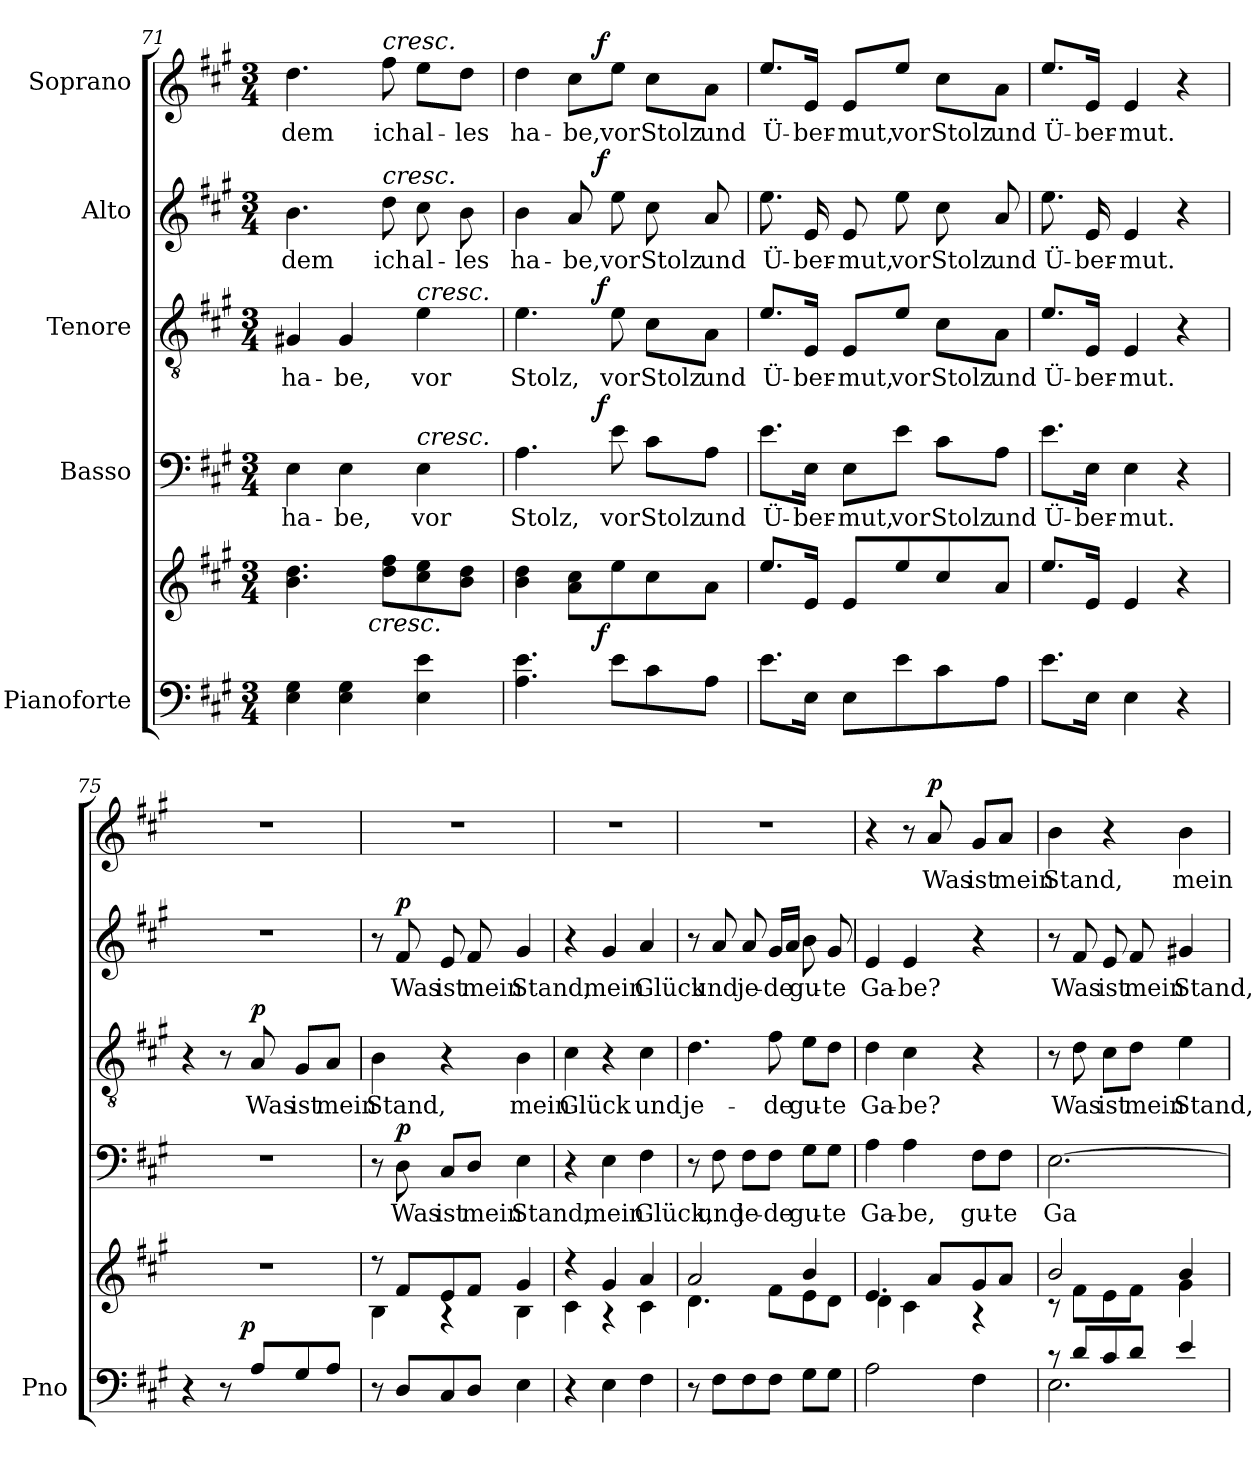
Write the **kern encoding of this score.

**kern	**kern	**dynam	**kern	**text	**dynam	**kern	**text	**dynam	**kern	**text	**dynam	**kern	**text	**dynam
*part5	*part5	*part5	*part4	*part4	*part4	*part3	*part3	*part3	*part2	*part2	*part2	*part1	*part1	*part1
*staff6	*staff5	*staff5/6	*staff4	*staff4	*staff4	*staff3	*staff3	*staff3	*staff2	*staff2	*staff2	*staff1	*staff1	*staff1
*I"Pianoforte	*	*	*I"Basso	*	*	*I"Tenore	*	*	*I"Alto	*	*	*I"Soprano	*	*
*I'Pno	*	*	*	*	*	*	*	*	*	*	*	*	*	*
*clefF4	*clefG2	*	*clefF4	*	*	*clefGv2	*	*	*clefG2	*	*	*clefG2	*	*
*k[f#c#g#]	*k[f#c#g#]	*	*k[f#c#g#]	*	*	*k[f#c#g#]	*	*	*k[f#c#g#]	*	*	*k[f#c#g#]	*	*
*A:	*A:	*	*A:	*	*	*A:	*	*	*A:	*	*	*A:	*	*
*M3/4	*M3/4	*	*M3/4	*	*	*M3/4	*	*	*M3/4	*	*	*M3/4	*	*
=71	=71	=71	=71	=71	=71	=71	=71	=71	=71	=71	=71	=71	=71	=71
!	!	!	!	!LO:LY:b	!	!	!LO:LY:b	!	!	!LO:LY:b	!	!	!LO:LY:b	!
*	*^	*	*	*	*	*	*	*	*	*	*	*	*	*
4E\ 4G#\	4.b\ 4.dd\	4ryy	.	4E\	ha-	.	4G#X/	ha-	.	4.b\	dem	.	4.dd\	dem	.
!	!	!	!	!	!LO:LY:b	!	!	!LO:LY:b	!	!	!	!	!	!	!
4E\ 4G#\	.	16.ryy	.	4E\	-be,	.	4G#/	-be,	.	.	.	.	.	.	.
!	!	!LO:TX:b:i:t=cresc.	!	!	!	!	!	!	!	!	!	!	!	!	!
.	.	4ryy	.	.	.	.	.	.	.	.	.	.	.	.	.
!	!	!	!	!	!	!	!	!	!	!	!	!	!LO:TX:a:i:t=cresc.	!	!
!	!	!	!	!	!	!	!	!	!	!LO:TX:a:i:t=cresc.	!	!	!	!	!
!	!	!	!	!	!	!	!	!	!	!	!LO:LY:b	!	!	!LO:LY:b	!
.	8dd\ 8ff#\L	.	.	.	.	.	.	.	.	8dd\	ich	.	8ff#\	ich	.
!	!	!	!	!	!	!	!LO:TX:a:i:t=cresc.	!	!	!	!	!	!	!	!
!	!	!	!	!LO:TX:a:i:t=cresc.	!	!	!	!	!	!	!	!	!	!	!
!	!	!	!	!	!LO:LY:b	!	!	!LO:LY:b	!	!	!LO:LY:b	!	!	!LO:LY:b	!
4E\ 4e\	8cc#\ 8ee\	.	.	4E\	vor	.	4e\	vor	.	8cc#\	al-	.	8ee\L	al-	.
.	.	8ryy	.	.	.	.	.	.	.	.	.	.	.	.	.
!	!	!	!	!	!	!	!	!	!	!	!LO:LY:b	!	!	!LO:LY:b	!
.	8b\ 8dd\J	.	.	.	.	.	.	.	.	8b\	-les	.	8dd\J	-les	.
.	.	32ryy	.	.	.	.	.	.	.	.	.	.	.	.	.
!!LO:LB:g=z
=72	=72	=72	=72	=72	=72	=72	=72	=72	=72	=72	=72	=72	=72	=72	=72
!	!	!	!	!	!LO:LY:b	!	!	!LO:LY:b	!	!	!LO:LY:b	!	!	!LO:LY:b	!
*^	*v	*v	*	*^	*	*	*^	*	*	*^	*	*	*^	*	*
4.A\ 4.e\	4ryy	4b\ 4dd\	.	4.A\	4ryy	Stolz,	.	4.e\	4ryy	Stolz,	.	4b\	4ryy	ha-	.	4dd\	4ryy	ha-	.
!	!	!	!	!	!	!	!	!	!	!	!	!	!	!LO:LY:b	!	!	!	!LO:LY:b	!
.	16.ryy	8a\ 8cc#\L	.	.	16.ryy	.	.	.	16.ryy	.	.	8a/	16.ryy	-be,	.	8cc#\L	16.ryy	-be,	.
!	!	!	!LO:DY:a=2	!	!	!	!LO:DY:a	!	!	!	!LO:DY:a	!	!	!	!LO:DY:a	!	!	!	!LO:DY:a
.	4ryy	.	f	.	4ryy	.	f	.	4ryy	.	f	.	4ryy	.	f	.	4ryy	.	f
!	!	!	!	!	!	!LO:LY:b	!	!	!	!LO:LY:b	!	!	!	!LO:LY:b	!	!	!	!LO:LY:b	!
8e\L	.	8ee\	.	8e\	.	vor	.	8e\	.	vor	.	8ee\	.	vor	.	8ee\J	.	vor	.
!	!	!	!	!	!	!LO:LY:b	!	!	!	!LO:LY:b	!	!	!	!LO:LY:b	!	!	!	!LO:LY:b	!
8c#\	.	8cc#\	.	8c#\L	.	Stolz	.	8c#\L	.	Stolz	.	8cc#\	.	Stolz	.	8cc#\L	.	Stolz	.
.	8ryy	.	.	.	8ryy	.	.	.	8ryy	.	.	.	8ryy	.	.	.	8ryy	.	.
!	!	!	!	!	!	!LO:LY:b	!	!	!	!LO:LY:b	!	!	!	!LO:LY:b	!	!	!	!LO:LY:b	!
8A\J	.	8a\J	.	8A\J	.	und	.	8A\J	.	und	.	8a/	.	und	.	8a\J	.	und	.
.	32ryy	.	.	.	32ryy	.	.	.	32ryy	.	.	.	32ryy	.	.	.	32ryy	.	.
=73	=73	=73	=73	=73	=73	=73	=73	=73	=73	=73	=73	=73	=73	=73	=73	=73	=73	=73	=73
!	!	!	!	!	!	!LO:LY:b	!	!	!	!LO:LY:b	!	!	!	!LO:LY:b	!	!	!	!LO:LY:b	!
*	*	*	*	*v	*v	*	*	*	*	*	*	*v	*v	*	*	*v	*v	*	*
*v	*v	*	*	*	*	*	*v	*v	*	*	*	*	*	*	*	*
8.e\L	8.ee/L	.	8.e\L	Ü-	.	8.e/L	Ü-	.	8.ee\	Ü-	.	8.ee/L	Ü-	.
!	!	!	!	!LO:LY:b	!	!	!LO:LY:b	!	!	!LO:LY:b	!	!	!LO:LY:b	!
16E\Jk	16e/Jk	.	16E\Jk	-ber-	.	16E/Jk	-ber-	.	16e/	-ber-	.	16e/Jk	-ber-	.
!	!	!	!	!LO:LY:b	!	!	!LO:LY:b	!	!	!LO:LY:b	!	!	!LO:LY:b	!
8E\L	8e/L	.	8E\L	-mut,	.	8E/L	-mut,	.	8e/	-mut,	.	8e/L	-mut,	.
!	!	!	!	!LO:LY:b	!	!	!LO:LY:b	!	!	!LO:LY:b	!	!	!LO:LY:b	!
8e\	8ee/	.	8e\J	vor	.	8e/J	vor	.	8ee\	vor	.	8ee/J	vor	.
!	!	!	!	!LO:LY:b	!	!	!LO:LY:b	!	!	!LO:LY:b	!	!	!LO:LY:b	!
8c#\	8cc#/	.	8c#\L	Stolz	.	8c#\L	Stolz	.	8cc#\	Stolz	.	8cc#\L	Stolz	.
!	!	!	!	!LO:LY:b	!	!	!LO:LY:b	!	!	!LO:LY:b	!	!	!LO:LY:b	!
8A\J	8a/J	.	8A\J	und	.	8A\J	und	.	8a/	und	.	8a\J	und	.
=74	=74	=74	=74	=74	=74	=74	=74	=74	=74	=74	=74	=74	=74	=74
!	!	!	!	!LO:LY:b	!	!	!LO:LY:b	!	!	!LO:LY:b	!	!	!LO:LY:b	!
8.e\L	8.ee/L	.	8.e\L	Ü-	.	8.e/L	Ü-	.	8.ee\	Ü-	.	8.ee/L	Ü-	.
!	!	!	!	!LO:LY:b	!	!	!LO:LY:b	!	!	!LO:LY:b	!	!	!LO:LY:b	!
16E\Jk	16e/Jk	.	16E\Jk	-ber-	.	16E/Jk	-ber-	.	16e/	-ber-	.	16e/Jk	-ber-	.
!	!	!	!	!LO:LY:b	!	!	!LO:LY:b	!	!	!LO:LY:b	!	!	!LO:LY:b	!
4E\	4e/	.	4E\	-mut.	.	4E/	-mut.	.	4e/	-mut.	.	4e/	-mut.	.
4r	4r	.	4r	.	.	4r	.	.	4r	.	.	4r	.	.
=75	=75	=75	=75	=75	=75	=75	=75	=75	=75	=75	=75	=75	=75	=75
!	!LO:N:vis=1	!	!LO:N:vis=1	!	!	!	!	!	!LO:N:vis=1	!	!	!LO:N:vis=1	!	!
*^	*	*	*	*	*	*	*	*	*	*	*	*	*	*
4r	4ryy	2.r	.	2.r	.	.	4r	.	.	2.r	.	.	2.r	.	.
8r	16.ryy	.	.	.	.	.	8r	.	.	.	.	.	.	.	.
!	!	!	!LO:DY:a=2	!	!	!	!	!	!	!	!	!	!	!	!
.	4ryy	.	p	.	.	.	.	.	.	.	.	.	.	.	.
!	!	!	!	!	!	!	!	!LO:LY:b	!LO:DY:a	!	!	!	!	!	!
8A/L	.	.	.	.	.	.	8A/	Was	p	.	.	.	.	.	.
!	!	!	!	!	!	!	!	!LO:LY:b	!	!	!	!	!	!	!
8G#/	.	.	.	.	.	.	8G#/L	ist	.	.	.	.	.	.	.
.	8ryy	.	.	.	.	.	.	.	.	.	.	.	.	.	.
!	!	!	!	!	!	!	!	!LO:LY:b	!	!	!	!	!	!	!
8A/J	.	.	.	.	.	.	8A/J	mein	.	.	.	.	.	.	.
.	32ryy	.	.	.	.	.	.	.	.	.	.	.	.	.	.
!!LO:PB:g=z
=76	=76	=76	=76	=76	=76	=76	=76	=76	=76	=76	=76	=76	=76	=76	=76
*	*	*^	*	*	*	*	*	*	*	*	*	*	*	*	*
!	!	!	!	!	!	!	!	!	!LO:LY:b	!	!	!	!	!	!	!
*v	*v	*	*	*	*	*	*	*	*	*	*	*	*	*	*	*
8r	8r	4B\	.	8r	.	.	4B\	Stand,	.	8r	.	.	2.r	.	.
!	!	!	!	!	!LO:LY:b	!LO:DY:a	!	!	!	!	!LO:LY:b	!LO:DY:a	!	!	!
8D/L	8f#/L	.	.	8D\	Was	p	.	.	.	8f#/	Was	p	.	.	.
!	!	!	!	!	!LO:LY:b	!	!	!	!	!	!LO:LY:b	!	!	!	!
8C#/	8e/	4rG	.	8C#/L	ist	.	4r	.	.	8e/	ist	.	.	.	.
!	!	!	!	!	!LO:LY:b	!	!	!	!	!	!LO:LY:b	!	!	!	!
8D/J	8f#/J	.	.	8D/J	mein	.	.	.	.	8f#/	mein	.	.	.	.
!	!	!	!	!	!LO:LY:b	!	!	!LO:LY:b	!	!	!LO:LY:b	!	!	!	!
4E\	4g#/	4B\	.	4E\	Stand,	.	4B\	mein	.	4g#/	Stand,	.	.	.	.
=77	=77	=77	=77	=77	=77	=77	=77	=77	=77	=77	=77	=77	=77	=77	=77
!	!	!	!	!	!	!	!	!LO:LY:b	!	!	!	!	!	!	!
4r	4r	4c#\	.	4r	.	.	4c#\	Glück	.	4r	.	.	2.r	.	.
!	!	!	!	!	!LO:LY:b	!	!	!	!	!	!LO:LY:b	!	!	!	!
4E\	4g#/	4rA	.	4E\	mein	.	4r	.	.	4g#/	mein	.	.	.	.
!	!	!	!	!	!LO:LY:b	!	!	!LO:LY:b	!	!	!LO:LY:b	!	!	!	!
4F#\	4a/	4c#\	.	4F#\	Glück,	.	4c#\	und	.	4a/	Glück	.	.	.	.
=78	=78	=78	=78	=78	=78	=78	=78	=78	=78	=78	=78	=78	=78	=78	=78
!	!	!	!	!	!	!	!	!LO:LY:b	!	!	!	!	!	!	!
8r	2a/	4.d\	.	8r	.	.	4.d\	je-	.	8r	.	.	2.r	.	.
!	!	!	!	!	!LO:LY:b	!	!	!	!	!	!LO:LY:b	!	!	!	!
8F#\L	.	.	.	8F#\	und	.	.	.	.	8a/	und	.	.	.	.
!	!	!	!	!	!LO:LY:b	!	!	!	!	!	!LO:LY:b	!	!	!	!
8F#\	.	.	.	8F#\L	je-	.	.	.	.	8a/	je-	.	.	.	.
!	!	!	!	!	!LO:LY:b	!	!	!LO:LY:b	!	!	!LO:LY:b	!	!	!	!
8F#\J	.	8f#\L	.	8F#\J	-de	.	8f#\	-de	.	16g#/LL	-de	.	.	.	.
.	.	.	.	.	.	.	.	.	.	16a/JJ	.	.	.	.	.
!	!	!	!	!	!LO:LY:b	!	!	!LO:LY:b	!	!	!LO:LY:b	!	!	!	!
8G#\L	4b/	8e\	.	8G#\L	gu-	.	8e\L	gu-	.	8b\	gu-	.	.	.	.
!	!	!	!	!	!LO:LY:b	!	!	!LO:LY:b	!	!	!LO:LY:b	!	!	!	!
8G#\J	.	8d\J	.	8G#\J	-te	.	8d\J	-te	.	8g#/	-te	.	.	.	.
=79	=79	=79	=79	=79	=79	=79	=79	=79	=79	=79	=79	=79	=79	=79	=79
!	!	!	!	!	!LO:LY:b	!	!	!LO:LY:b	!	!	!LO:LY:b	!	!	!	!
2A\	4.e/	4d\	.	4A\	Ga-	.	4d\	Ga-	.	4e/	Ga-	.	4r	.	.
!	!	!	!	!	!LO:LY:b	!	!	!LO:LY:b	!	!	!LO:LY:b	!	!	!	!
.	.	4c#\	.	4A\	-be,	.	4c#\	-be?	.	4e/	-be?	.	8r	.	.
!	!	!	!	!	!	!	!	!	!	!	!	!	!	!LO:LY:b	!LO:DY:a
.	8a/L	.	.	.	.	.	.	.	.	.	.	.	8a/	Was	p
!	!	!	!	!	!LO:LY:b	!	!	!	!	!	!	!	!	!LO:LY:b	!
4F#\	8g#/	4rA	.	8F#\L	gu-	.	4r	.	.	4r	.	.	8g#/L	ist	.
!	!	!	!	!	!LO:LY:b	!	!	!	!	!	!	!	!	!LO:LY:b	!
.	8a/J	.	.	8F#\J	-te	.	.	.	.	.	.	.	8a/J	mein	.
!!LO:LB:g=z
=80	=80	=80	=80	=80	=80	=80	=80	=80	=80	=80	=80	=80	=80	=80	=80
*^	*	*	*	*	*	*	*	*	*	*	*	*	*	*	*
!	!	!	!	!	!	!LO:LY:b	!	!	!	!	!	!	!	!	!LO:LY:b	!
8rc	2.E\	2b/	8rc	.	[2.E\	Ga-	.	8r	.	.	8r	.	.	4b\	Stand,	.
!	!	!	!	!	!	!	!	!	!LO:LY:b	!	!	!LO:LY:b	!	!	!	!
8d/L	.	.	8f#\L	.	.	.	.	8d\	Was	.	8f#/	Was	.	.	.	.
!	!	!	!	!	!	!	!	!	!LO:LY:b	!	!	!LO:LY:b	!	!	!	!
8c#/	.	.	8e\	.	.	.	.	8c#\L	ist	.	8e/	ist	.	4r	.	.
!	!	!	!	!	!	!	!	!	!LO:LY:b	!	!	!LO:LY:b	!	!	!	!
8d/J	.	.	8f#\J	.	.	.	.	8d\J	mein	.	8f#/	mein	.	.	.	.
!	!	!	!	!	!	!	!	!	!LO:LY:b	!	!	!LO:LY:b	!	!	!LO:LY:b	!
4e/	.	4b/	4g#\	.	.	.	.	4e\	Stand,	.	4g#X/	Stand,	.	4b\	mein	.
*v	*v	*	*	*	*	*	*	*	*	*	*	*	*	*	*	*
*	*v	*v	*	*	*	*	*	*	*	*	*	*	*	*	*
=	=	=	=	=	=	=	=	=	=	=	=	=	=	=
*-	*-	*-	*-	*-	*-	*-	*-	*-	*-	*-	*-	*-	*-	*-
